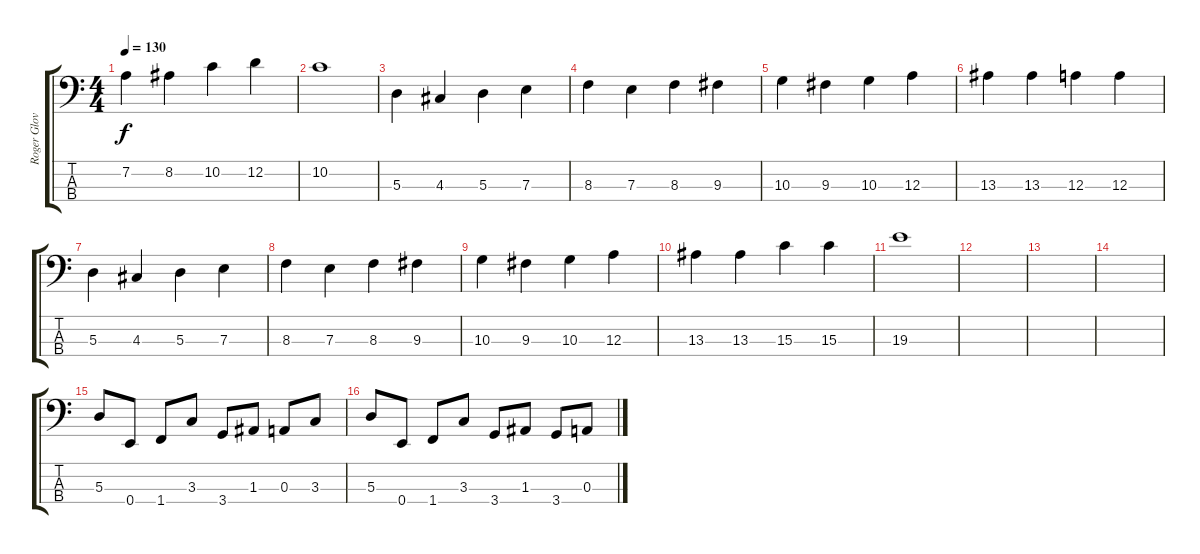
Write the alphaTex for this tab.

\track ("Roger Glover" "Roger Glov") {instrument electricbassfinger}
\staff {score tabs}
\tuning (G2 D2 A1 E1) {hide}
\ts (4 4)
\tempo 130
\clef f4
\ks c
7.2.4{dy f} 8.2.4 10.2.4 12.2.4 |
10.2.1 |
5.3.4 4.3.4 5.3.4 7.3.4 |
8.3.4 7.3.4 8.3.4 9.3.4 |
10.3.4 9.3.4 10.3.4 12.3.4 |
13.3.4 13.3.4 12.3.4 12.3.4 |
5.3.4 4.3.4 5.3.4 7.3.4 |
8.3.4 7.3.4 8.3.4 9.3.4 |
10.3.4 9.3.4 10.3.4 12.3.4 |
13.3.4 13.3.4 15.3.4 15.3.4 |
19.3.1 |
|
|
|
5.3.8 0.4.8 1.4.8 3.3.8 3.4.8 1.3.8 0.3.8 3.3.8 |
5.3.8 0.4.8 1.4.8 3.3.8 3.4.8 1.3.8 3.4.8 0.3.8
